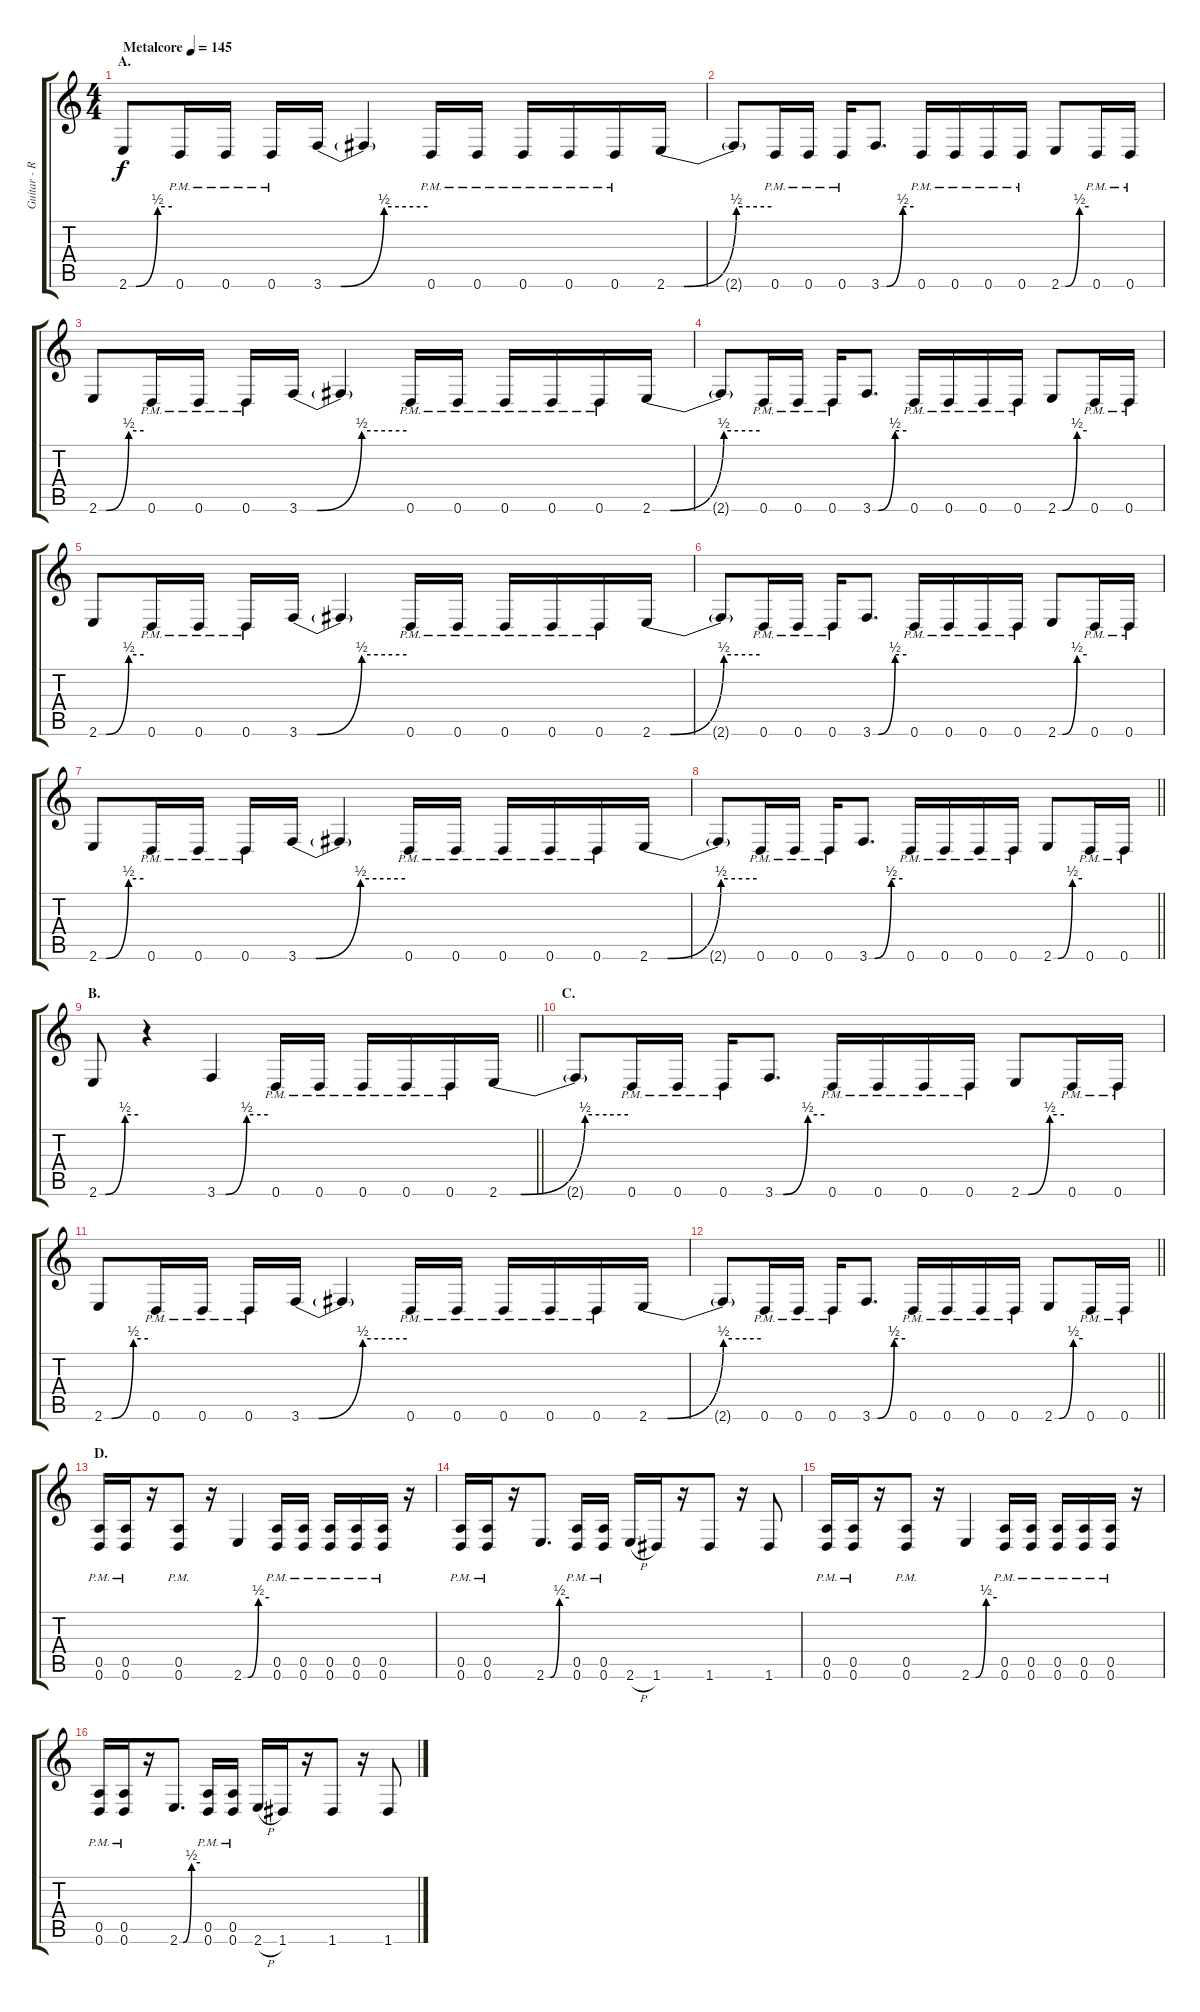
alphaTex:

\track ("Guitar - Right" "Guitar - R") {instrument distortionguitar}
\staff {score tabs}
\tuning (E4 B3 G3 D3 A2 D2) {hide}
\ts (4 4)
\section ("" "A.")
\tempo (145 "Metalcore")
\clef g2
\ks c
2.6{be (custom 0 0 10 0 40 2 60 2)}.8{dy f instrument distortionguitar} 0.6{pm}.16 0.6{pm}.16 0.6{pm}.16 3.6{be (custom 0 0 10 0 35 2 60 2)}.16 3.6{t}.4 0.6{pm}.16 0.6{pm}.16 0.6{pm}.16 0.6{pm}.16 0.6{pm}.16 2.6{be (custom 0 0 10 0 40 2 60 2)}.16 |
2.6{t}.8 0.6{pm}.16 0.6{pm}.16 0.6{pm}.16 3.6{be (custom 0 0 10 0 40 2 60 2)}.8{d} 0.6{pm}.16 0.6{pm}.16 0.6{pm}.16 0.6{pm}.16 2.6{be (custom 0 0 10 0 40 2 60 2)}.8 0.6{pm}.16 0.6{pm}.16 |
2.6{be (custom 0 0 10 0 40 2 60 2)}.8 0.6{pm}.16 0.6{pm}.16 0.6{pm}.16 3.6{be (custom 0 0 10 0 35 2 60 2)}.16 3.6{t}.4 0.6{pm}.16 0.6{pm}.16 0.6{pm}.16 0.6{pm}.16 0.6{pm}.16 2.6{be (custom 0 0 10 0 40 2 60 2)}.16 |
2.6{t}.8 0.6{pm}.16 0.6{pm}.16 0.6{pm}.16 3.6{be (custom 0 0 10 0 40 2 60 2)}.8{d} 0.6{pm}.16 0.6{pm}.16 0.6{pm}.16 0.6{pm}.16 2.6{be (custom 0 0 10 0 40 2 60 2)}.8 0.6{pm}.16 0.6{pm}.16 |
2.6{be (custom 0 0 10 0 40 2 60 2)}.8 0.6{pm}.16 0.6{pm}.16 0.6{pm}.16 3.6{be (custom 0 0 10 0 35 2 60 2)}.16 3.6{t}.4 0.6{pm}.16 0.6{pm}.16 0.6{pm}.16 0.6{pm}.16 0.6{pm}.16 2.6{be (custom 0 0 10 0 40 2 60 2)}.16 |
2.6{t}.8 0.6{pm}.16 0.6{pm}.16 0.6{pm}.16 3.6{be (custom 0 0 10 0 40 2 60 2)}.8{d} 0.6{pm}.16 0.6{pm}.16 0.6{pm}.16 0.6{pm}.16 2.6{be (custom 0 0 10 0 40 2 60 2)}.8 0.6{pm}.16 0.6{pm}.16 |
2.6{be (custom 0 0 10 0 40 2 60 2)}.8 0.6{pm}.16 0.6{pm}.16 0.6{pm}.16 3.6{be (custom 0 0 10 0 35 2 60 2)}.16 3.6{t}.4 0.6{pm}.16 0.6{pm}.16 0.6{pm}.16 0.6{pm}.16 0.6{pm}.16 2.6{be (custom 0 0 10 0 40 2 60 2)}.16 |
\barLineRight lightlight
2.6{t}.8 0.6{pm}.16 0.6{pm}.16 0.6{pm}.16 3.6{be (custom 0 0 10 0 40 2 60 2)}.8{d} 0.6{pm}.16 0.6{pm}.16 0.6{pm}.16 0.6{pm}.16 2.6{be (custom 0 0 10 0 40 2 60 2)}.8 0.6{pm}.16 0.6{pm}.16 |
\section ("" "B.")
\barLineRight lightlight
2.6{be (custom 0 0 10 0 40 2 60 2)}.8 r.4 3.6{be (custom 0 0 10 0 35 2 60 2)}.4 0.6{pm}.16 0.6{pm}.16 0.6{pm}.16 0.6{pm}.16 0.6{pm}.16 2.6{be (custom 0 0 10 0 40 2 60 2)}.16 |
\section ("" "C.")
2.6{t}.8 0.6{pm}.16 0.6{pm}.16 0.6{pm}.16 3.6{be (custom 0 0 10 0 40 2 60 2)}.8{d} 0.6{pm}.16 0.6{pm}.16 0.6{pm}.16 0.6{pm}.16 2.6{be (custom 0 0 10 0 40 2 60 2)}.8 0.6{pm}.16 0.6{pm}.16 |
2.6{be (custom 0 0 10 0 40 2 60 2)}.8 0.6{pm}.16 0.6{pm}.16 0.6{pm}.16 3.6{be (custom 0 0 10 0 35 2 60 2)}.16 3.6{t}.4 0.6{pm}.16 0.6{pm}.16 0.6{pm}.16 0.6{pm}.16 0.6{pm}.16 2.6{be (custom 0 0 10 0 40 2 60 2)}.16 |
\barLineRight lightlight
2.6{t}.8 0.6{pm}.16 0.6{pm}.16 0.6{pm}.16 3.6{be (custom 0 0 10 0 40 2 60 2)}.8{d} 0.6{pm}.16 0.6{pm}.16 0.6{pm}.16 0.6{pm}.16 2.6{be (custom 0 0 10 0 40 2 60 2)}.8 0.6{pm}.16 0.6{pm}.16 |
\section ("" "D.")
(0.5{pm} 0.6{pm}).16 (0.5{pm} 0.6{pm}).16 r.16 (0.5{pm} 0.6{pm}).8 r.16 2.6{be (custom 0 0 10 0 35 2 60 2)}.4 (0.5{pm} 0.6{pm}).16 (0.5{pm} 0.6{pm}).16 (0.5{pm} 0.6{pm}).16 (0.5{pm} 0.6{pm}).16 (0.5{pm} 0.6{pm}).16 r.16 |
(0.5{pm} 0.6{pm}).16 (0.5{pm} 0.6{pm}).16 r.16 2.6{be (custom 0 0 10 0 35 2 60 2)}.8{d} (0.5{pm} 0.6{pm}).16 (0.5{pm} 0.6{pm}).16 2.6{h}.16 1.6.16 r.16 1.6.8 r.16 1.6.8 |
(0.5{pm} 0.6{pm}).16 (0.5{pm} 0.6{pm}).16 r.16 (0.5{pm} 0.6{pm}).8 r.16 2.6{be (custom 0 0 10 0 35 2 60 2)}.4 (0.5{pm} 0.6{pm}).16 (0.5{pm} 0.6{pm}).16 (0.5{pm} 0.6{pm}).16 (0.5{pm} 0.6{pm}).16 (0.5{pm} 0.6{pm}).16 r.16 |
(0.5{pm} 0.6{pm}).16 (0.5{pm} 0.6{pm}).16 r.16 2.6{be (custom 0 0 10 0 35 2 60 2)}.8{d} (0.5{pm} 0.6{pm}).16 (0.5{pm} 0.6{pm}).16 2.6{h}.16 1.6.16 r.16 1.6.8 r.16 1.6.8
